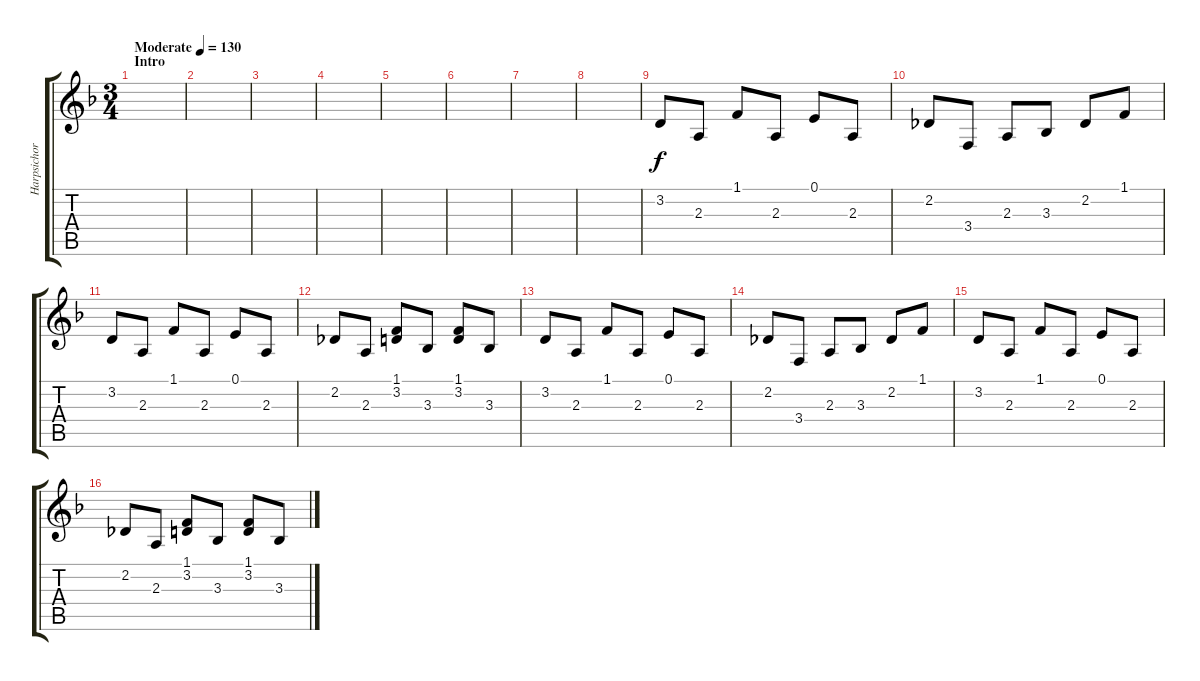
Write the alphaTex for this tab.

\track ("Harpsichord (Sirkku)" "Harpsichor") {instrument harpsichord}
\staff {score tabs}
\tuning (E4 B3 G3 D3 A2 E2) {hide}
\ts (3 4)
\section ("" "Intro")
\tempo (130 "Moderate")
\clef g2
\ks dminor
|
|
|
|
|
|
|
|
3.2.8 2.3.8 1.1.8 2.3.8 0.1.8 2.3.8 |
2.2.8 3.4.8 2.3.8 3.3.8 2.2.8 1.1.8 |
3.2.8 2.3.8 1.1.8 2.3.8 0.1.8 2.3.8 |
2.2.8 2.3.8 (1.1 3.2).8 3.3.8 (1.1 3.2).8 3.3.8 |
3.2.8 2.3.8 1.1.8 2.3.8 0.1.8 2.3.8 |
2.2.8 3.4.8 2.3.8 3.3.8 2.2.8 1.1.8 |
3.2.8 2.3.8 1.1.8 2.3.8 0.1.8 2.3.8 |
2.2.8 2.3.8 (1.1 3.2).8 3.3.8 (1.1 3.2).8 3.3.8
